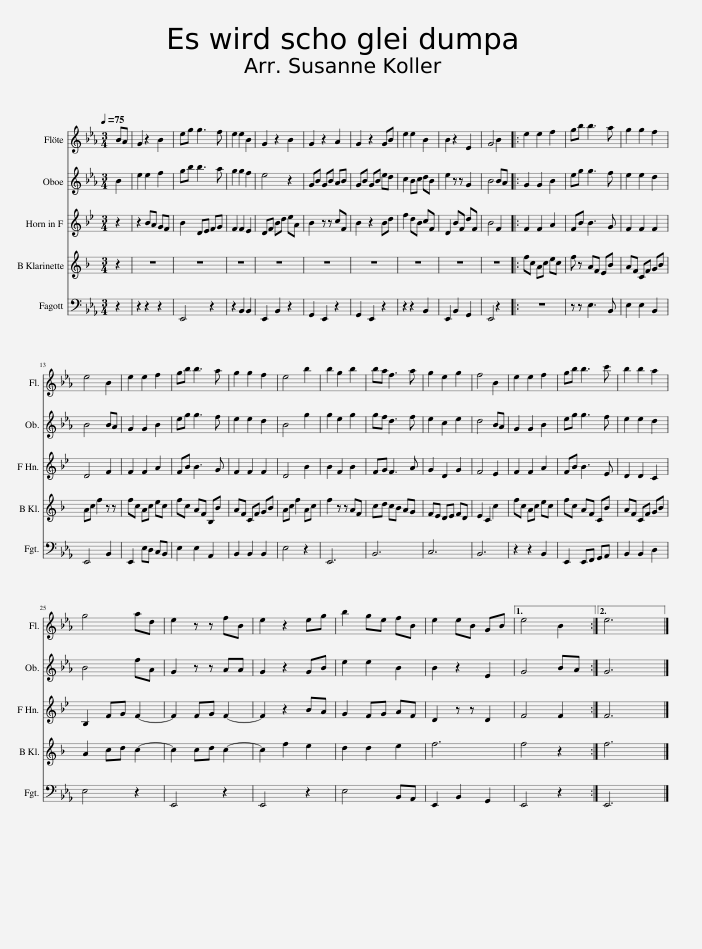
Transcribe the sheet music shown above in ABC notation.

X:1
%%score 1 2 3 4 5
L:1/8
Q:1/4=75
M:3/4
I:linebreak $
K:Eb
V:1 treble
V:2 treble
V:3 treble transpose=-7
V:4 treble transpose=-2
V:5 bass
V:1
 BA | G2 z2 B2 | eg g3 f | e2 e2 B2 | G2 z2 B2 | %5
 G2 z2 A2 | G2 z2 GB | e2 e2 B2 | B2 z2 E2 | G4 B2 |: %10
 e2 e2 f2 | gb b3 a | g2 g2 f2 |$ e4 B2 | e2 e2 f2 | %15
 gb b3 a | g2 g2 f2 | e4 b2 | b2 g2 b2 | ba f3 a | %20
 g2 e2 g2 | f4 B2 | e2 e2 f2 | gb b3 c' | b2 b2 a2 |$ %25
 g4 ad | e2 z z fB | e2 z2 eg | b2 ge fB | e2 eB GB |1 %30
 e4 B2 :|2 e6 |] %32
V:2
 B2 | e2 e2 f2 | gb b3 a | g2 g2 f2 | e4 z2 | %5
 GB GB AB | GB GB ed | c2 Bc dB | e2 z z G2 | B4 BA |: %10
 G2 G2 B2 | eg g3 f | e2 e2 d2 |$ B4 BA | G2 G2 B2 | %15
 eg g3 f | e2 e2 d2 | B4 g2 | g2 e2 g2 | gf d3 f | %20
 e2 c2 e2 | d4 BA | G2 G2 B2 | eg g3 f | e2 e2 d2 |$ %25
 B4 fA | G2 z z AA | G2 z2 GB | e2 e2 B2 | B2 z2 E2 |1 %30
 G4 BA :|2 G6 |] %32
V:3
[K:Bb] z2 | z2 BA GF | B2 DE FG | F2 F2 E2 | DF Bd eA | %5
 B2 z z cF | B2 z2 Bd | f2 dB cF | D2 BF dF | B4 F2 |: %10
 F2 F2 A2 | FB B3 G | F2 F2 F2 |$ D4 F2 | F2 F2 A2 | %15
 FB B3 G | F2 F2 F2 | D4 B2 | B2 F2 B2 | FG F3 A | %20
 G2 D2 G2 | F4 E2 | F2 F2 A2 | FB B3 E | D2 D2 C2 |$ %25
 B,2 FG F2- | F2 FG F2- | F2 z2 BA | G2 FG AF | D2 z z D2 |1 %30
 F4 F2 :|2 F6 |] %32
V:4
[K:F] z2 | z6 | z6 | z6 | z6 | %5
 z6 | z6 | z6 | z6 | z6 |: %10
 fc Ac ec | f z AF EB | AF CF GB |$ Ac f2 z z | fc Ac ec | %15
 fc AF B,B | AF CF GB | Ac f2 Ac | f2 z z AF | cd cB AG | %20
 FE DE FD | E2 C2 c2 | fc Ac ec | fc AF CB | AF CF GB |$ %25
 A2 cd c2- | c2 cd c2- | c2 f2 e2 | d2 d2 e2 | f6 |1 %30
 f4 z2 :|2 f6 |] %32
V:5
 z2 | z2 z2 z2 | E,,4 z2 | z2 B,,2 B,,2 | E,,2 B,,2 z2 | %5
 G,,2 E,,2 z2 | G,,2 E,,2 z2 | z2 z2 B,,2 | E,,2 B,,2 G,,2 | E,,4 z2 |: %10
 z6 | z z E,3 B,, | E,2 E,2 B,,2 |$ E,,4 B,,2 | E,,2 E,D, C,B,, | %15
 E,2 E,2 A,,2 | B,,2 B,,2 B,,2 | E,4 z2 | E,,6 | B,,6 | %20
 C,6 | B,,6 | z2 z2 B,,2 | E,,2 E,,F,, G,,A,, | B,,2 B,,2 D,2 |$ %25
 E,4 z2 | E,,4 z2 | E,,4 z2 | E,4 B,,A,, | E,,2 B,,2 G,,2 |1 %30
 E,,4 z2 :|2 E,,6 |] %32
